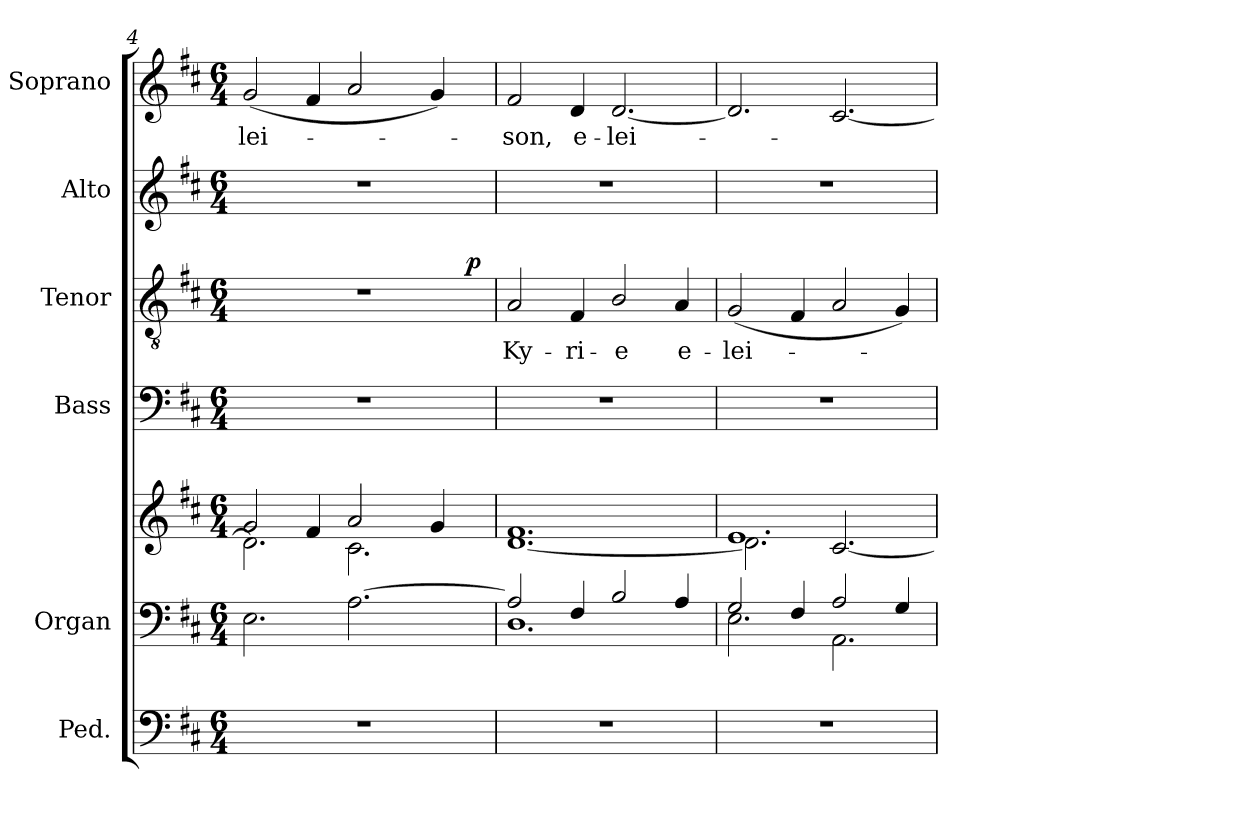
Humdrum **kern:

**kern	**kern	**kern	**kern	**kern	**text	**dynam	**kern	**kern	**text
*part6	*part5	*part5	*part4	*part3	*part3	*part3	*part2	*part1	*part1
*staff7	*staff6	*staff5	*staff4	*staff3	*staff3	*staff3	*staff2	*staff1	*staff1
*I"Ped.	*I"Organ	*	*I"Bass	*I"Tenor	*	*	*I"Alto	*I"Soprano	*
*	*I'Org.	*	*I'B.	*I'T.	*	*	*I'A.	*I'S.	*
*clefF4	*clefF4	*clefG2	*clefF4	*clefGv2	*	*	*clefG2	*clefG2	*
*	*	*	*	*ITrd7c12	*	*	*	*	*
*k[f#c#]	*k[f#c#]	*k[f#c#]	*k[f#c#]	*k[f#c#]	*	*	*k[f#c#]	*k[f#c#]	*
*D:	*D:	*D:	*D:	*D:	*	*	*D:	*D:	*
*M6/4	*M6/4	*M6/4	*M6/4	*M6/4	*	*	*M6/4	*M6/4	*
=4	=4	=4	=4	=4	=4	=4	=4	=4	=4
!LO:N:vis=1	!	!	!LO:N:vis=1	!LO:N:vis=1	!	!	!LO:N:vis=1	!	!
*	*	*^	*	*	*	*	*	*	*
!	!	!	!	!	!	!	!	!	!	!LO:LY:b:color=#000000
*	*	*	*	*	*^	*	*	*	*	*
1.r	2.Ei\	2gi/	2.di\]	1.r	1.r	1ryy	.	.	1.r	(2gi/	-lei-
.	.	4f#i/	.	.	.	.	.	.	.	4f#i/	.
.	[2.Ai\	2ai/	2.c#i\	.	.	.	.	.	.	2ai/	.
.	.	.	.	.	.	4ryy	.	.	.	.	.
.	.	4gi/	.	.	.	16ryy	.	.	.	4gi/)	.
.	.	.	.	.	.	32...ryy	.	.	.	.	.
.	.	.	.	.	.	8ryy	.	p	.	.	.
.	.	.	.	.	.	256ryy	.	.	.	.	.
=5	=5	=5	=5	=5	=5	=5	=5	=5	=5	=5	=5
!LO:N:vis=1	!	!	!	!LO:N:vis=1	!	!	!	!	!	!	!
*	*^	*	*	*	*v	*v	*	*	*	*	*
*	*	*	*	*	*	*^	*	*	*	*	*
!	!	!	!	!	!	!	!	!LO:LY:b:color=#000000	!	!LO:N:vis=1	!	!
*	*	*	*	*	*	*v	*v	*	*	*	*	*
*	*	*	*	*	*	*^	*	*	*	*	*
!	!	!	!	!	!	!	!	!	!	!	!	!LO:LY:b:color=#000000
*	*	*	*	*	*	*v	*v	*	*	*	*	*
1.r	2Ai/]	1.Di	1.f#i	[1.di	1.r	2AAi/	Ky-	.	1.r	2f#i/	-son,
!	!	!	!	!	!	!	!LO:LY:b:color=#000000	!	!	!	!
!	!	!	!	!	!	!	!	!	!	!	!LO:LY:b:color=#000000
.	4F#i/	.	.	.	.	4FF#i/	-ri-	.	.	4di/	e-
!	!	!	!	!	!	!	!LO:LY:b:color=#000000	!	!	!	!
!	!	!	!	!	!	!	!	!	!	!	!LO:LY:b:color=#000000
.	2Bi/	.	.	.	.	2BBi/	-e	.	.	[2.di/	-lei-
!	!	!	!	!	!	!	!LO:LY:b:color=#000000	!	!	!	!
.	4Ai/	.	.	.	.	4AAi/	e-	.	.	.	.
=6	=6	=6	=6	=6	=6	=6	=6	=6	=6	=6	=6
!LO:N:vis=1	!	!	!	!	!LO:N:vis=1	!	!	!	!	!	!
!	!	!	!	!	!	!	!LO:LY:b:color=#000000	!	!LO:N:vis=1	!	!
1.r	2Gi/	2.Ei\	1.ei	2.di\]	1.r	(2GGi/	-lei-	.	1.r	2.di/]	.
.	4F#i/	.	.	.	.	4FF#i/	.	.	.	.	.
.	2Ai/	2.AAi\	.	[2.c#i/	.	2AAi/	.	.	.	[2.c#i/	.
.	4Gi/	.	.	.	.	4GGi/)	.	.	.	.	.
*	*v	*v	*	*	*	*	*	*	*	*	*
*	*	*v	*v	*	*	*	*	*	*	*
=	=	=	=	=	=	=	=	=	=
*-	*-	*-	*-	*-	*-	*-	*-	*-	*-
